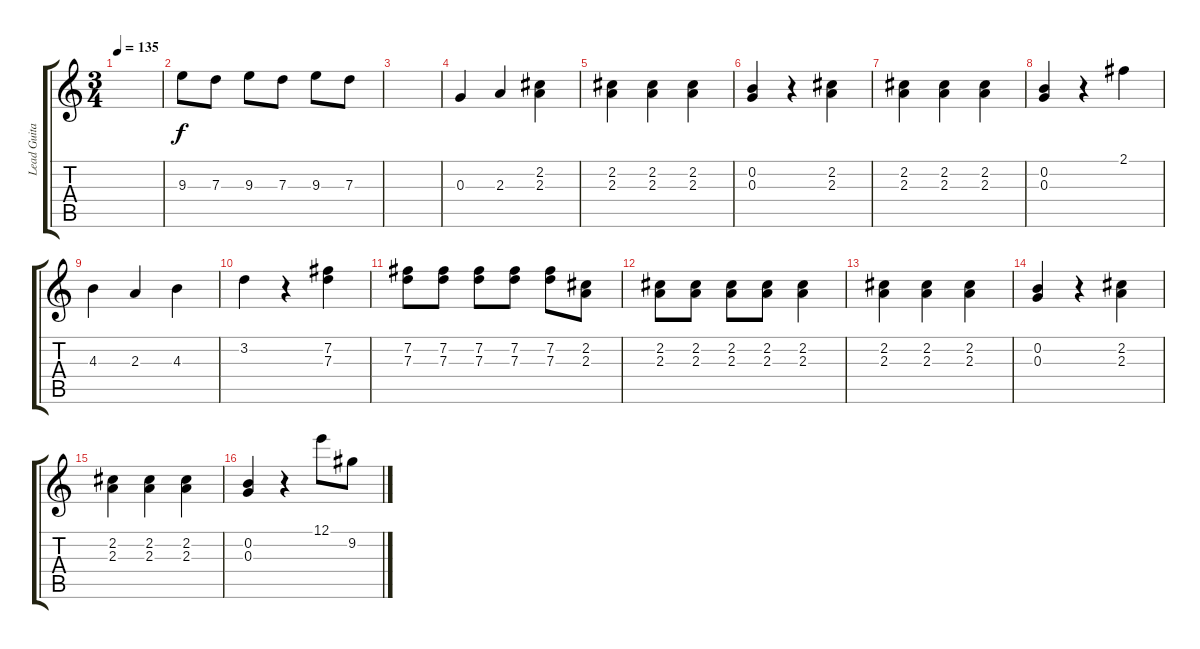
\track ("Lead Guitar" "Lead Guita") {instrument overdrivenguitar}
\staff {score tabs}
\tuning (E4 B3 G3 D3 A2 E2) {hide}
\ts (3 4)
\tempo 135
\clef g2
\ks c
|
9.3.8 7.3.8 9.3.8 7.3.8 9.3.8 7.3.8 |
|
0.3.4 2.3.4 (2.2 2.3).4 |
(2.2 2.3).4 (2.2 2.3).4 (2.2 2.3).4 |
(0.2 0.3).4 r.4 (2.2 2.3).4 |
(2.2 2.3).4 (2.2 2.3).4 (2.2 2.3).4 |
(0.2 0.3).4 r.4 2.1.4 |
4.3.4 2.3.4 4.3.4 |
3.2.4 r.4 (7.2 7.3).4 |
(7.2 7.3).8 (7.2 7.3).8 (7.2 7.3).8 (7.2 7.3).8 (7.2 7.3).8 (2.2 2.3).8 |
(2.2 2.3).8 (2.2 2.3).8 (2.2 2.3).8 (2.2 2.3).8 (2.2 2.3).4 |
(2.2 2.3).4 (2.2 2.3).4 (2.2 2.3).4 |
(0.2 0.3).4 r.4 (2.2 2.3).4 |
(2.2 2.3).4 (2.2 2.3).4 (2.2 2.3).4 |
(0.2 0.3).4 r.4 12.1.8 9.2.8
